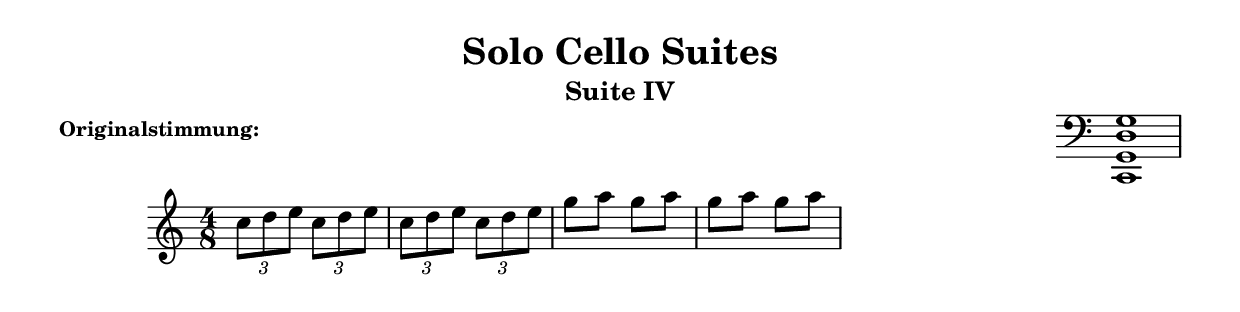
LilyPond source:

\header {
    texidoc = "Use \\score block as markup command."
}

\version "2.3.22"

tuning = \markup {
    \score {
	\new Staff \with {
	    \remove Time_signature_engraver
	} {
	    \clef bass  <c, g, d g>1
	}
	\layout { raggedright = ##t }
    }
}


\header {
    title = "Solo Cello Suites"
    subtitle = "Suite IV"
    subsubtitle = \markup { \fill-line < { "Originalstimmung: " \tuning } > }
}

\relative {
    \time 4/8
    \times 2/3 { c'8 d e } \times 2/3 {c d e}
    \times 2/3 { c8 d e } \times 2/3 {c d e}
    g8 a8 g8 a 
    g8 a8 g8 a 
}

